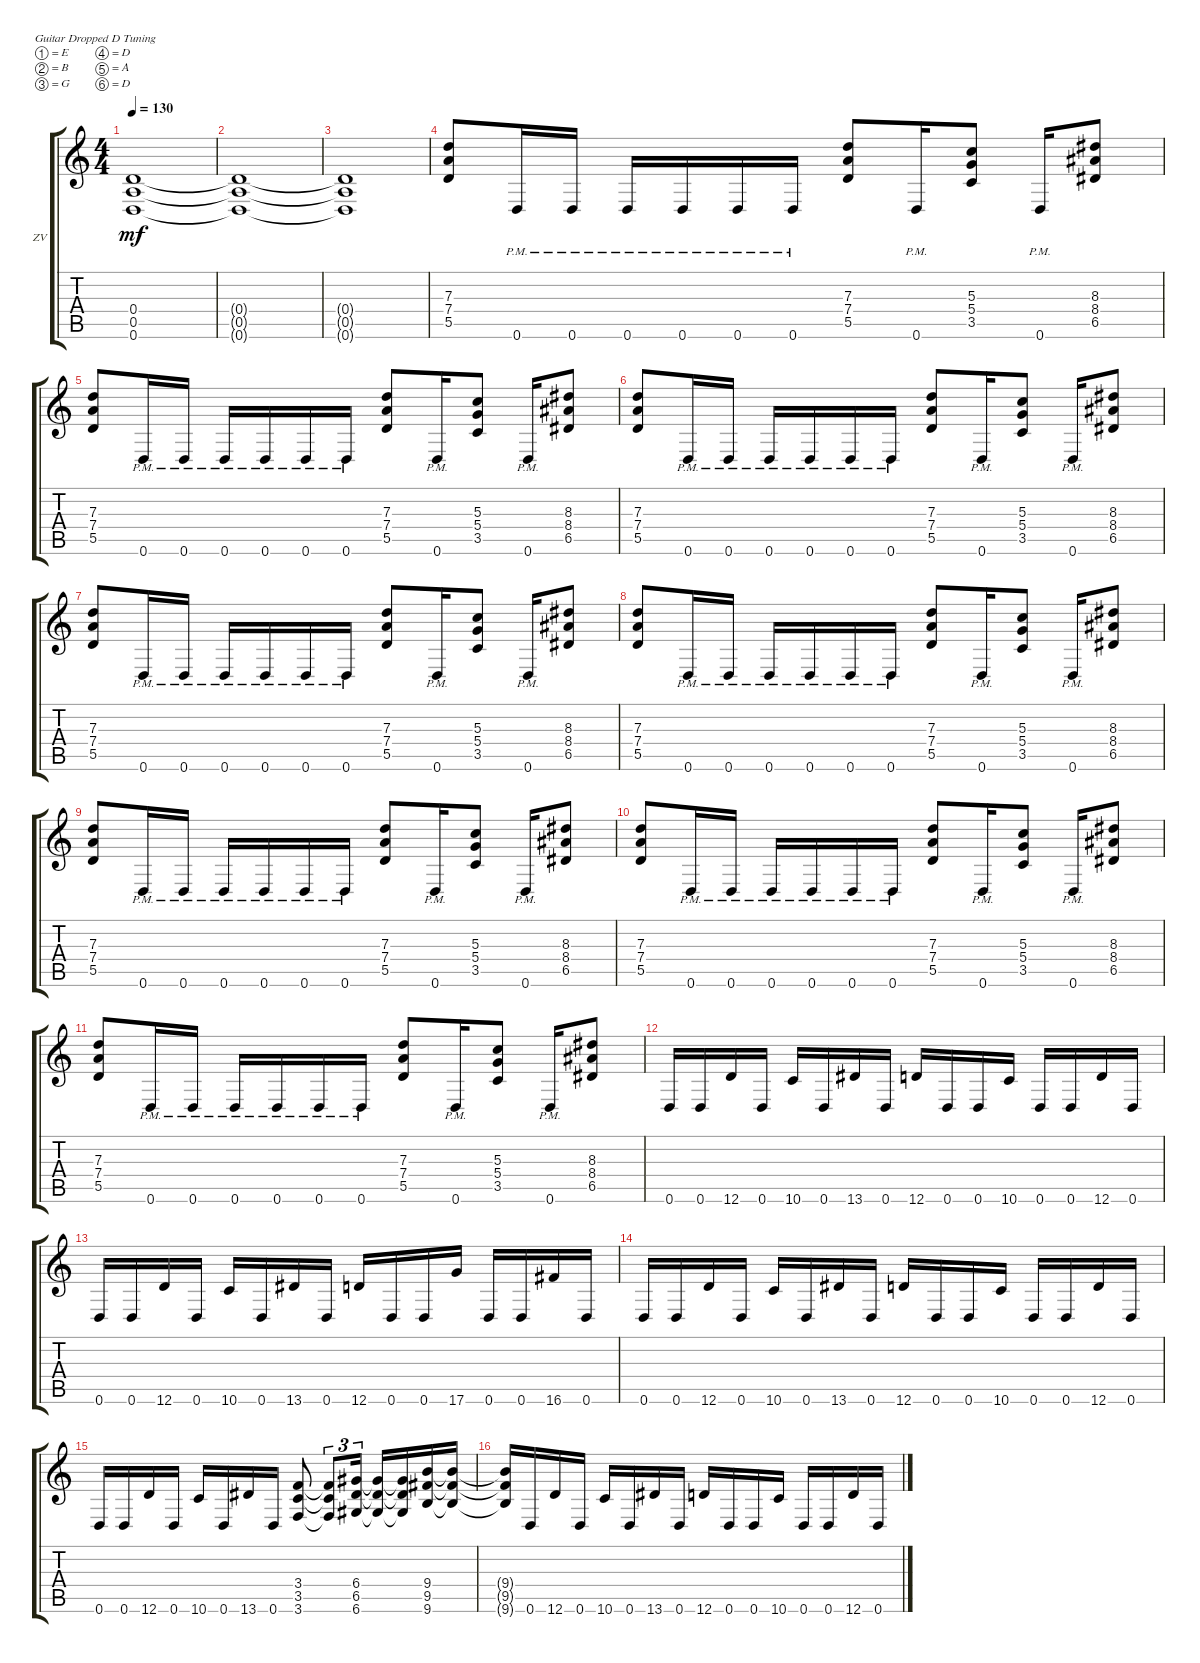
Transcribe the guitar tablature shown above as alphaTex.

\defaultSystemsLayout 4
\bracketExtendMode groupsimilarinstruments
\firstSystemTrackNameOrientation horizontal
\otherSystemsTrackNameOrientation horizontal
\track ("Zacky Vengeance" "ZV") {instrument distortionguitar}
\staff {score tabs}
\tuning (E4 B3 G3 D3 A2 D2)
\ts (4 4)
\tempo 130
\clef g2
\ks c
(0.6{t} 0.5{t} 0.4{t}).1{dy mf} |
(0.6{t} 0.5{t} 0.4{t}).1 |
(0.6{t} 0.5{t} 0.4{t}).1 |
(5.5 7.4 7.3).8 0.6{pm}.16 0.6{pm}.16 0.6{pm}.16 0.6{pm}.16 0.6{pm}.16 0.6{pm}.16 (5.5 7.4 7.3).8 0.6{pm}.16 (3.5 5.4 5.3).8 0.6{pm}.16 (6.5 8.4 8.3).8 |
(5.5 7.4 7.3).8 0.6{pm}.16 0.6{pm}.16 0.6{pm}.16 0.6{pm}.16 0.6{pm}.16 0.6{pm}.16 (5.5 7.4 7.3).8 0.6{pm}.16 (3.5 5.4 5.3).8 0.6{pm}.16 (6.5 8.4 8.3).8 |
(5.5 7.4 7.3).8 0.6{pm}.16 0.6{pm}.16 0.6{pm}.16 0.6{pm}.16 0.6{pm}.16 0.6{pm}.16 (5.5 7.4 7.3).8 0.6{pm}.16 (3.5 5.4 5.3).8 0.6{pm}.16 (6.5 8.4 8.3).8 |
(5.5 7.4 7.3).8 0.6{pm}.16 0.6{pm}.16 0.6{pm}.16 0.6{pm}.16 0.6{pm}.16 0.6{pm}.16 (5.5 7.4 7.3).8 0.6{pm}.16 (3.5 5.4 5.3).8 0.6{pm}.16 (6.5 8.4 8.3).8 |
(5.5 7.4 7.3).8 0.6{pm}.16 0.6{pm}.16 0.6{pm}.16 0.6{pm}.16 0.6{pm}.16 0.6{pm}.16 (5.5 7.4 7.3).8 0.6{pm}.16 (3.5 5.4 5.3).8 0.6{pm}.16 (6.5 8.4 8.3).8 |
(5.5 7.4 7.3).8 0.6{pm}.16 0.6{pm}.16 0.6{pm}.16 0.6{pm}.16 0.6{pm}.16 0.6{pm}.16 (5.5 7.4 7.3).8 0.6{pm}.16 (3.5 5.4 5.3).8 0.6{pm}.16 (6.5 8.4 8.3).8 |
(5.5 7.4 7.3).8 0.6{pm}.16 0.6{pm}.16 0.6{pm}.16 0.6{pm}.16 0.6{pm}.16 0.6{pm}.16 (5.5 7.4 7.3).8 0.6{pm}.16 (3.5 5.4 5.3).8 0.6{pm}.16 (6.5 8.4 8.3).8 |
(5.5 7.4 7.3).8 0.6{pm}.16 0.6{pm}.16 0.6{pm}.16 0.6{pm}.16 0.6{pm}.16 0.6{pm}.16 (5.5 7.4 7.3).8 0.6{pm}.16 (3.5 5.4 5.3).8 0.6{pm}.16 (6.5 8.4 8.3).8 |
0.6.16 0.6.16 12.6.16 0.6.16 10.6.16 0.6.16 13.6.16 0.6.16 12.6.16 0.6.16 0.6.16 10.6.16 0.6.16 0.6.16 12.6.16 0.6.16 |
0.6.16 0.6.16 12.6.16 0.6.16 10.6.16 0.6.16 13.6.16 0.6.16 12.6.16 0.6.16 0.6.16 17.6.16 0.6.16 0.6.16 16.6.16 0.6.16 |
0.6.16 0.6.16 12.6.16 0.6.16 10.6.16 0.6.16 13.6.16 0.6.16 12.6.16 0.6.16 0.6.16 10.6.16 0.6.16 0.6.16 12.6.16 0.6.16 |
0.6.16 0.6.16 12.6.16 0.6.16 10.6.16 0.6.16 13.6.16 0.6.16 (3.6 3.5 3.4).8 (3.6{t} 3.5{t} 3.4{t}).8{tu (3 2)} (6.6 6.4 6.5).16{tu (3 2)} (6.6{t} 6.5{t} 6.4{t}).16 (6.6{t} 6.5{t} 6.4{t}).16 (9.6 9.5 9.4).16 (9.6{t} 9.5{t} 9.4{t}).16 |
(9.6{t} 9.5{t} 9.4{t}).16 0.6.16 12.6.16 0.6.16 10.6.16 0.6.16 13.6.16 0.6.16 12.6.16 0.6.16 0.6.16 10.6.16 0.6.16 0.6.16 12.6.16 0.6.16
